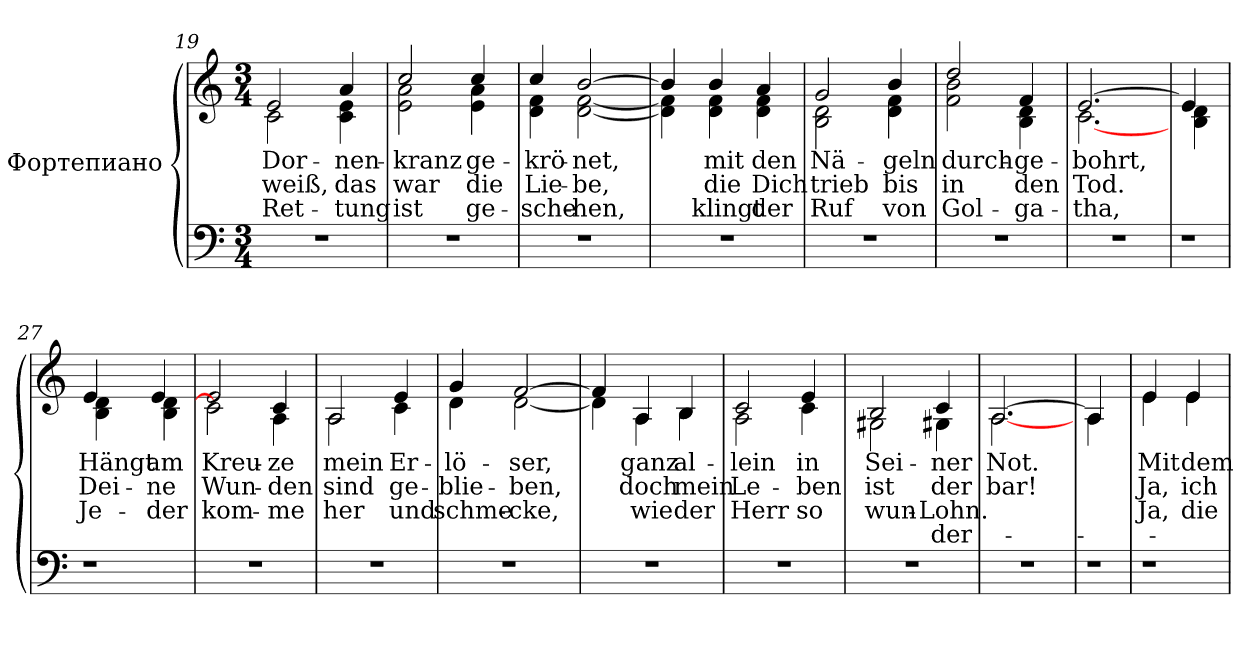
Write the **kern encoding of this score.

**kern	**kern	**text	**text	**text	**text
*part1	*part1	*part1	*part1	*part1	*part1
*staff2	*staff1	*staff1	*staff1	*staff1	*staff1
*I"Фортепиано	*	*	*	*	*
*clefF4	*clefG2	*	*	*	*
*k[]	*k[]	*	*	*	*
*a:	*a:	*	*	*	*
*M3/4	*M3/4	*	*	*	*
=19	=19	=19	=19	=19	=19
!LO:N:vis=1	!	!	!	!	!
!	!	!LO:LY:b:color=#000000	!LO:LY:b:color=#000000	!LO:LY:b:color=#000000	!
*	*^	*	*	*	*
2.r	2ei/	2ci\	Dor-	weiß,	Ret-	.
!	!	!	!LO:LY:b:color=#000000	!LO:LY:b:color=#000000	!LO:LY:b:color=#000000	!
.	4ai/	4ci\ 4ei	-nen-	das	-tung	.
=20	=20	=20	=20	=20	=20	=20
!LO:N:vis=1	!	!	!	!	!	!
!	!	!	!LO:LY:b:color=#000000	!LO:LY:b:color=#000000	!LO:LY:b:color=#000000	!
2.r	2cci/	2ei\ 2ai	-kranz	war	ist	.
!	!	!	!LO:LY:b:color=#000000	!LO:LY:b:color=#000000	!LO:LY:b:color=#000000	!
.	4cci/	4ei\ 4ai	ge-	die	ge-	.
=21	=21	=21	=21	=21	=21	=21
!LO:N:vis=1	!	!	!	!	!	!
!	!	!	!LO:LY:b:color=#000000	!LO:LY:b:color=#000000	!LO:LY:b:color=#000000	!
2.r	4cci/	4di\ 4fi	-krö-	Lie-	-sche-	.
!	!	!	!LO:LY:b:color=#000000	!LO:LY:b:color=#000000	!LO:LY:b:color=#000000	!
.	[>2bi/	[<2di\ [<2fi	-net,	-be,	-hen,	.
=22	=22	=22	=22	=22	=22	=22
!LO:N:vis=1	!	!	!	!	!	!
2.r	4bi/]	4di\] 4fi]	.	.	.	.
!	!	!	!LO:LY:b:color=#000000	!LO:LY:b:color=#000000	!LO:LY:b:color=#000000	!
.	4bi/	4di\ 4fi	mit	die	klingt	.
!	!	!	!LO:LY:b:color=#000000	!LO:LY:b:color=#000000	!LO:LY:b:color=#000000	!
.	4ai/	4di\ 4fi	den	Dich	der	.
=23	=23	=23	=23	=23	=23	=23
!LO:N:vis=1	!	!	!	!	!	!
!	!	!	!LO:LY:b:color=#000000	!LO:LY:b:color=#000000	!LO:LY:b:color=#000000	!
2.r	2gi/	2Bi\ 2di	Nä-	trieb	Ruf	.
!	!	!	!LO:LY:b:color=#000000	!LO:LY:b:color=#000000	!LO:LY:b:color=#000000	!
.	4bi/	4di\ 4fi	-geln	bis	von	.
=24	=24	=24	=24	=24	=24	=24
!LO:N:vis=1	!	!	!	!	!	!
!	!	!	!LO:LY:b:color=#000000	!LO:LY:b:color=#000000	!LO:LY:b:color=#000000	!
2.r	2ddi/	2fi\ 2bi	durch-	in	Gol-	.
!	!	!	!LO:LY:b:color=#000000	!LO:LY:b:color=#000000	!LO:LY:b:color=#000000	!
.	4fi/	4Bi\ 4di	-ge-	den	-ga-	.
=25	=25	=25	=25	=25	=25	=25
!LO:N:vis=1	!	!	!	!	!	!
!	!	!	!LO:LY:b:color=#000000	!LO:LY:b:color=#000000	!LO:LY:b:color=#000000	!
2.r	[>2.ei/	[<2.ci\	-bohrt,	Tod.	-tha,	.
=26	=26	=26	=26	=26	=26	=26
!LO:N:vis=1	!	!	!	!	!	!
4r	4ei/]	4Bi\ 4di	.	.	.	.
!!LO:LB:g=z	!!
=27	=27	=27	=27	=27	=27	=27
!LO:N:vis=1	!	!	!	!	!	!
!	!	!	!LO:LY:b:color=#000000	!LO:LY:b:color=#000000	!LO:LY:b:color=#000000	!
2r	4ei/	4Bi\ 4di	Hängt	Dei-	Je-	.
!	!	!	!LO:LY:b:color=#000000	!LO:LY:b:color=#000000	!LO:LY:b:color=#000000	!
.	4ei/	4Bi\ 4di	am	-ne	-der	.
=28	=28	=28	=28	=28	=28	=28
!LO:N:vis=1	!	!	!	!	!	!
!	!	!	!LO:LY:b:color=#000000	!LO:LY:b:color=#000000	!LO:LY:b:color=#000000	!
2.r	2ei/	2ci\]	Kreu-	Wun-	kom-	.
!	!	!	!LO:LY:b:color=#000000	!LO:LY:b:color=#000000	!LO:LY:b:color=#000000	!
.	4ci/	4Ai\	-ze	-den	-me	.
=29	=29	=29	=29	=29	=29	=29
!LO:N:vis=1	!	!	!	!	!	!
!	!	!	!LO:LY:b:color=#000000	!LO:LY:b:color=#000000	!LO:LY:b:color=#000000	!
2.r	2Ai/	2Ai\	mein	sind	her	.
!	!	!	!LO:LY:b:color=#000000	!LO:LY:b:color=#000000	!LO:LY:b:color=#000000	!
.	4ei/	4ci\	Er-	ge-	und	.
=30	=30	=30	=30	=30	=30	=30
!LO:N:vis=1	!	!	!	!	!	!
!	!	!	!LO:LY:b:color=#000000	!LO:LY:b:color=#000000	!LO:LY:b:color=#000000	!
2.r	4gi/	4di\	-lö-	-blie-	schme-	.
!	!	!	!LO:LY:b:color=#000000	!LO:LY:b:color=#000000	!LO:LY:b:color=#000000	!
.	[>2fi/	[<2di\	-ser,	-ben,	-cke,	.
=31	=31	=31	=31	=31	=31	=31
!LO:N:vis=1	!	!	!	!	!	!
2.r	4fi/]	4di\]	.	.	.	.
!	!	!	!LO:LY:b:color=#000000	!LO:LY:b:color=#000000	!LO:LY:b:color=#000000	!
.	4Ai/	4Ai\	ganz	doch	wie	.
!	!	!	!LO:LY:b:color=#000000	!LO:LY:b:color=#000000	!LO:LY:b:color=#000000	!
.	4Bi/	4Bi\	al-	mein	der	.
=32	=32	=32	=32	=32	=32	=32
!LO:N:vis=1	!	!	!	!	!	!
!	!	!	!LO:LY:b:color=#000000	!LO:LY:b:color=#000000	!LO:LY:b:color=#000000	!
2.r	2ci/	2Ai\	-lein	Le-	Herr	.
!	!	!	!LO:LY:b:color=#000000	!LO:LY:b:color=#000000	!LO:LY:b:color=#000000	!
.	4ei/	4ci\	in	-ben	so	.
=33	=33	=33	=33	=33	=33	=33
!LO:N:vis=1	!	!	!	!	!	!
!	!	!	!LO:LY:b:color=#000000	!LO:LY:b:color=#000000	!LO:LY:b:color=#000000	!
2.r	2Bi/	2G#Xi\	Sei-	ist	wun-	.
!	!	!	!LO:LY:b:color=#000000	!LO:LY:b:color=#000000	!LO:LY:b:color=#000000	!LO:LY:b:color=#000000
.	4ci/	4G#Xi\	-ner	der	Lohn.	-der-
=34	=34	=34	=34	=34	=34	=34
!LO:N:vis=1	!	!	!	!	!	!
!	!	!	!LO:LY:b:color=#000000	!LO:LY:b:color=#000000	!	!
2.r	[>2.Ai/	[<2.Ai\	Not.	-bar!	.	.
=35	=35	=35	=35	=35	=35	=35
!LO:N:vis=1	!	!	!	!	!	!
4r	4Ai/]	4Ai\	.	.	.	.
!!LO:LB:g=z	!!
=36	=36	=36	=36	=36	=36	=36
!LO:N:vis=1	!	!	!	!	!	!
!	!	!	!LO:LY:b:color=#000000	!LO:LY:b:color=#000000	!LO:LY:b:color=#000000	!
2r	4ei/	4ei\	Mit	Ja,	Ja,	.
!	!	!	!LO:LY:b:color=#000000	!LO:LY:b:color=#000000	!LO:LY:b:color=#000000	!
.	4ei/	4ei\	dem	ich	die	.
*	*v	*v	*	*	*	*
=	=	=	=	=	=
*-	*-	*-	*-	*-	*-
